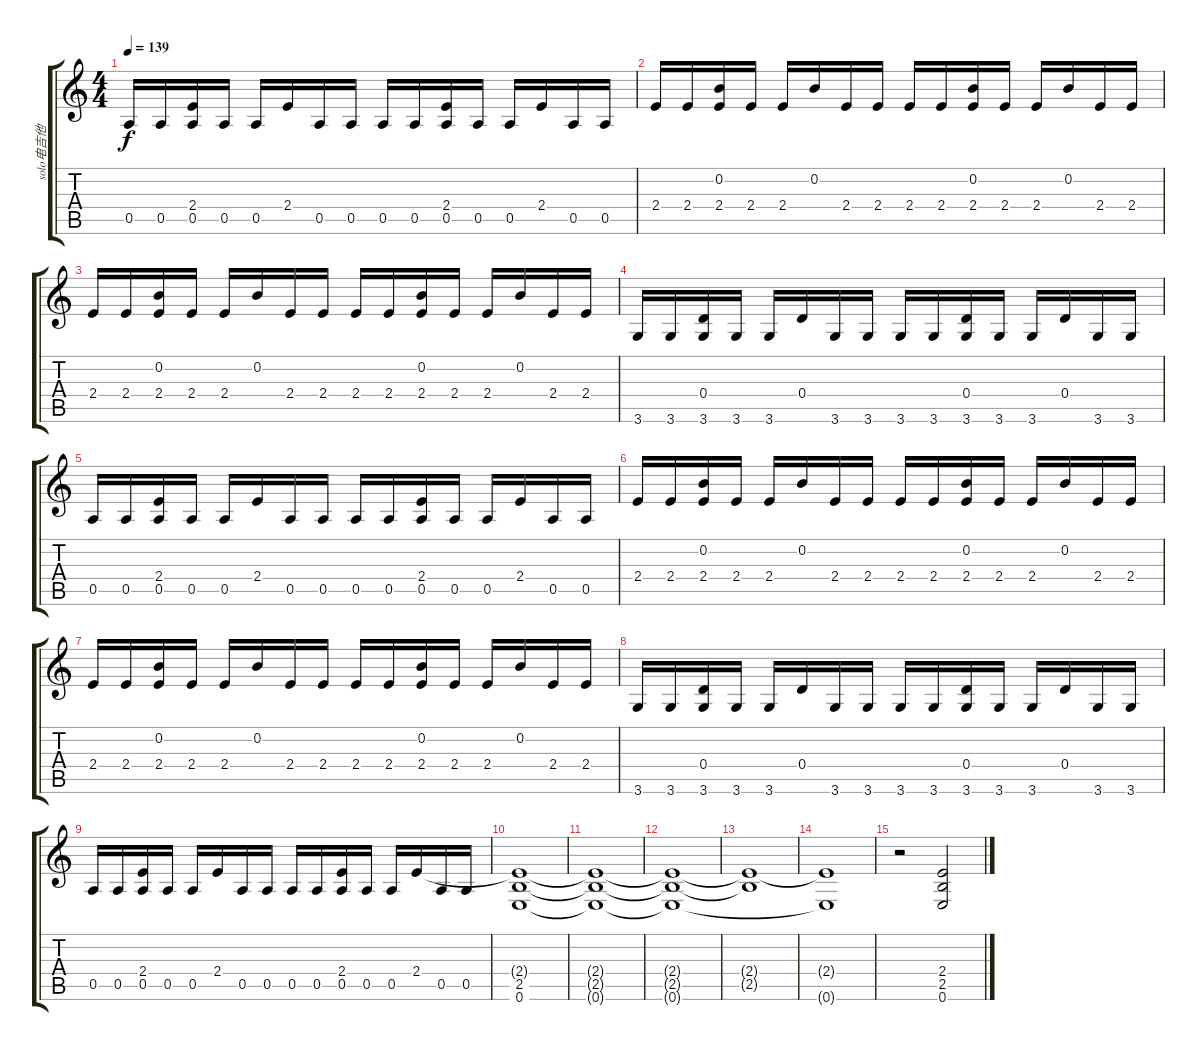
\track ("solo电吉他" "solo电吉他") {instrument distortionguitar}
\staff {score tabs}
\tuning (E4 B3 G3 D3 A2 E2) {hide}
\ts (4 4)
\tempo 139
\clef g2
\ks c
0.5.16{dy f} 0.5.16 (2.4 0.5).16 0.5.16 0.5.16 2.4.16 0.5.16 0.5.16 0.5.16 0.5.16 (2.4 0.5).16 0.5.16 0.5.16 2.4.16 0.5.16 0.5.16 |
2.4.16 2.4.16 (0.2 2.4).16 2.4.16 2.4.16 0.2.16 2.4.16 2.4.16 2.4.16 2.4.16 (0.2 2.4).16 2.4.16 2.4.16 0.2.16 2.4.16 2.4.16 |
2.4.16 2.4.16 (0.2 2.4).16 2.4.16 2.4.16 0.2.16 2.4.16 2.4.16 2.4.16 2.4.16 (0.2 2.4).16 2.4.16 2.4.16 0.2.16 2.4.16 2.4.16 |
3.6.16 3.6.16 (0.4 3.6).16 3.6.16 3.6.16 0.4.16 3.6.16 3.6.16 3.6.16 3.6.16 (0.4 3.6).16 3.6.16 3.6.16 0.4.16 3.6.16 3.6.16 |
0.5.16 0.5.16 (2.4 0.5).16 0.5.16 0.5.16 2.4.16 0.5.16 0.5.16 0.5.16 0.5.16 (2.4 0.5).16 0.5.16 0.5.16 2.4.16 0.5.16 0.5.16 |
2.4.16 2.4.16 (0.2 2.4).16 2.4.16 2.4.16 0.2.16 2.4.16 2.4.16 2.4.16 2.4.16 (0.2 2.4).16 2.4.16 2.4.16 0.2.16 2.4.16 2.4.16 |
2.4.16 2.4.16 (0.2 2.4).16 2.4.16 2.4.16 0.2.16 2.4.16 2.4.16 2.4.16 2.4.16 (0.2 2.4).16 2.4.16 2.4.16 0.2.16 2.4.16 2.4.16 |
3.6.16 3.6.16 (0.4 3.6).16 3.6.16 3.6.16 0.4.16 3.6.16 3.6.16 3.6.16 3.6.16 (0.4 3.6).16 3.6.16 3.6.16 0.4.16 3.6.16 3.6.16 |
0.5.16 0.5.16 (2.4 0.5).16 0.5.16 0.5.16 2.4.16 0.5.16 0.5.16 0.5.16 0.5.16 (2.4 0.5).16 0.5.16 0.5.16 2.4.16 0.5.16 0.5.16 |
(2.4{t} 2.5 0.6).1 |
(2.4{t} 2.5{t} 0.6{t}).1 |
(2.4{t} 2.5{t} 0.6{t}).1 |
(2.4{t} 2.5{t}).1 |
(2.4{t} 0.6{t}).1 |
r.2 (2.4 2.5 0.6).2
